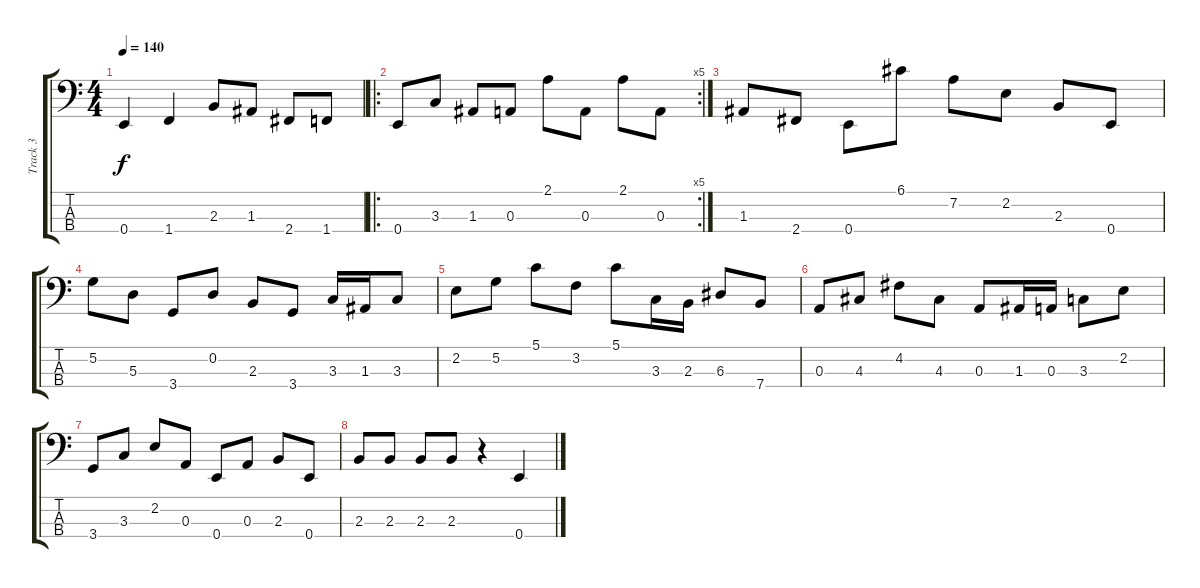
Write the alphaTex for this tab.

\track ("Track 3" "Track 3") {instrument electricbasspick}
\staff {score tabs}
\tuning (G2 D2 A1 E1) {hide}
\ts (4 4)
\tempo 140
\clef f4
\ks c
0.4.4{dy f} 1.4.4 2.3.8 1.3.8 2.4.8 1.4.8 |
\ro
\rc 5
0.4.8 3.3.8 1.3.8 0.3.8 2.1.8 0.3.8 2.1.8 0.3.8 |
1.3.8 2.4.8 0.4.8 6.1.8 7.2.8 2.2.8 2.3.8 0.4.8 |
5.2.8 5.3.8 3.4.8 0.2.8 2.3.8 3.4.8 3.3.16 1.3.16 3.3.8 |
2.2.8 5.2.8 5.1.8 3.2.8 5.1.8 3.3.16 2.3.16 6.3.8 7.4.8 |
0.3.8 4.3.8 4.2.8 4.3.8 0.3.8 1.3.16 0.3.16 3.3.8 2.2.8 |
3.4.8 3.3.8 2.2.8 0.3.8 0.4.8 0.3.8 2.3.8 0.4.8 |
2.3.8 2.3.8 2.3.8 2.3.8 r.4 0.4.4
